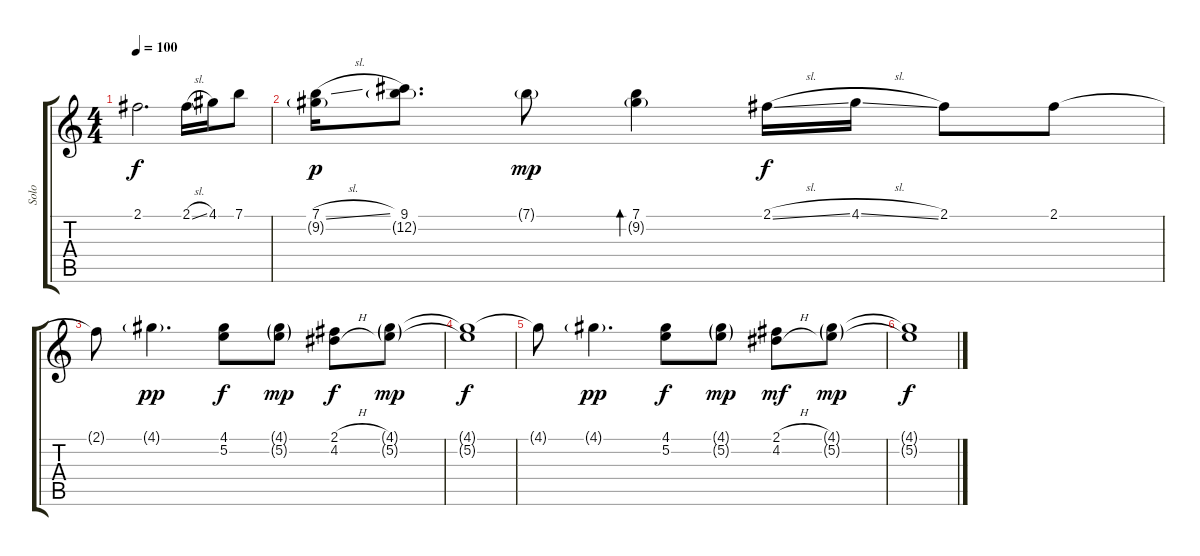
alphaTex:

\track ("Solo" "Solo") {instrument acousticguitarsteel}
\staff {score tabs}
\tuning (E4 B3 G3 D3 A2 E2) {hide}
\ts (4 4)
\tempo 100
\clef g2
\ks c
2.1.2{d dy f} 2.1{sl}.16 4.1.16 7.1.8 |
(7.1{sl} 9.2{g}).16{dy p} (9.1 12.2{g}).8{d} 7.1{g}.8{dy mp} (7.1 9.2{g}).4{bd 240} 2.1{sl}.16{dy f} 4.1{sl}.16 2.1.8 2.1.8 |
2.1{t}.8 4.1{g}.4{d dy pp} (4.1 5.2).8{dy f} (4.1{g} 5.2{g}).8{dy mp} (2.1{h} 4.2{h}).8{dy f} (4.1{g} 5.2{g}).8{dy mp} |
(4.1{t} 5.2{t}).1{dy f} |
4.1{t}.8 4.1{g}.4{d dy pp} (4.1 5.2).8{dy f} (4.1{g} 5.2{g}).8{dy mp} (2.1{h} 4.2{h}).8{dy mf} (4.1{g} 5.2{g}).8{dy mp} |
(4.1{t} 5.2{t}).1{dy f}
